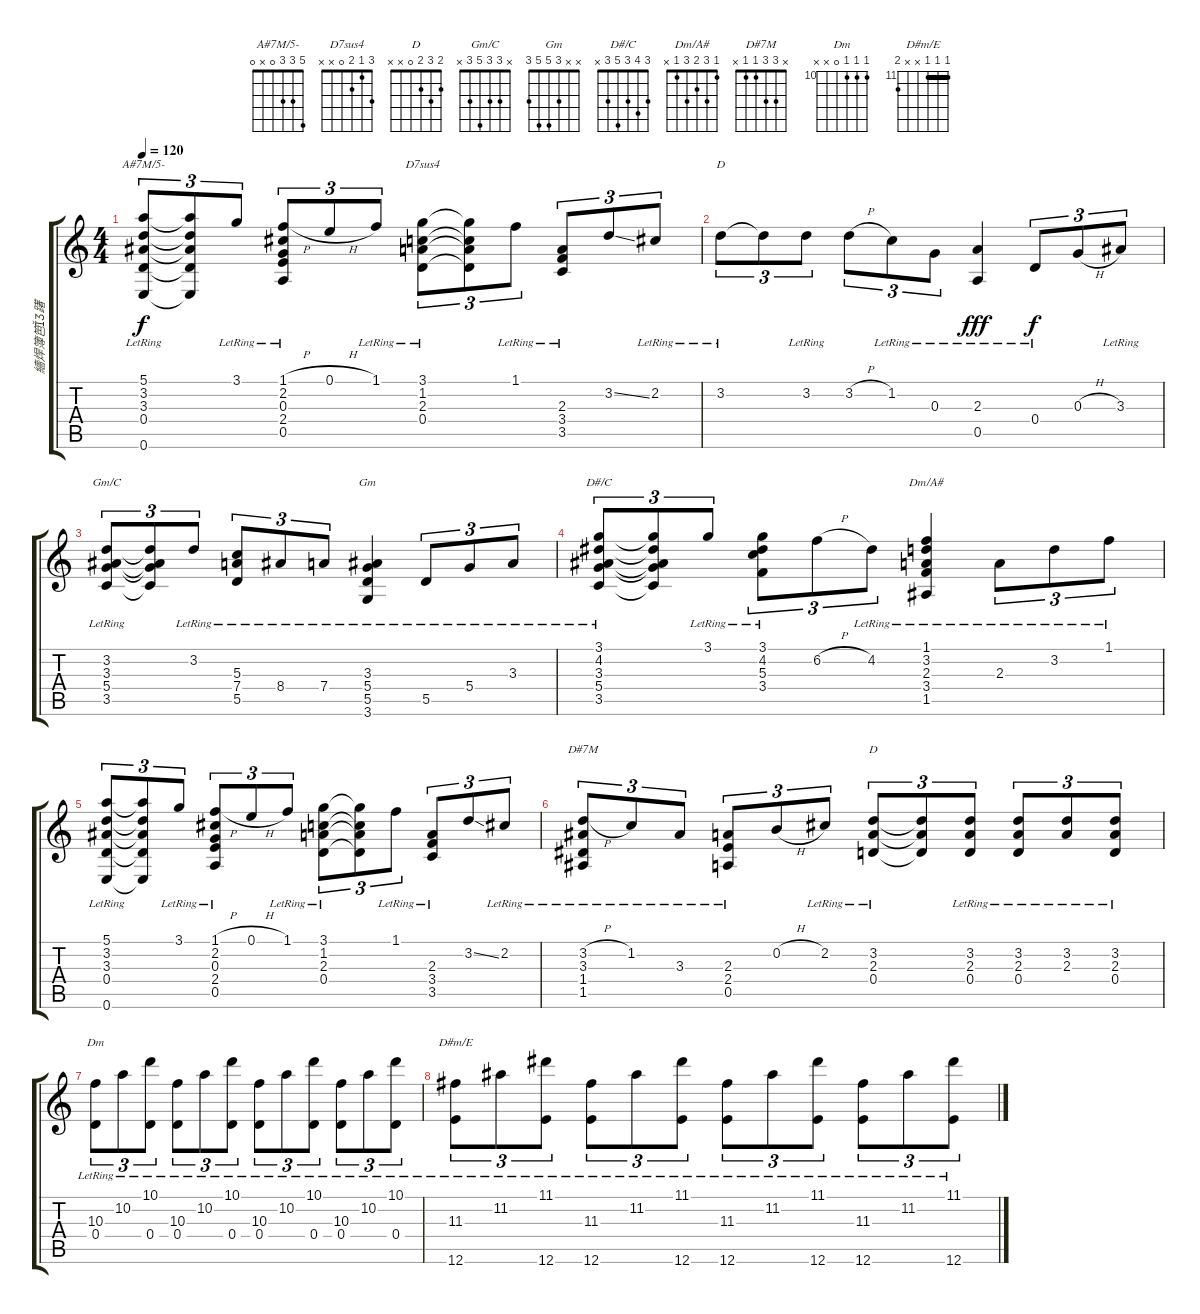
\track ("繬焊簿笆躇" "繬焊簿笆躇") {instrument acousticguitarnylon}
\staff {score tabs}
\tuning (E4 B3 G3 D3 A2 E2) {hide}
\chord ("A#7M/5-" 5 3 3 0 x 0)
\chord ("D7sus4" 3 1 2 0 x x)
\chord ("D" 2 3 2 x x x)
\chord ("Gm/C" x 3 3 5 3 x)
\chord ("Gm" x x 3 5 5 3)
\chord ("D#/C" 3 4 3 5 3 x)
\chord ("Dm/A#" 1 3 2 3 1 x)
\chord ("D#7M" x 3 3 1 1 x)
\chord ("D" 2 3 2 0 x x)
\chord ("Dm" 10 10 10 0 x x) {firstfret 10}
\chord ("D#m/E" 11 11 11 x x 12) {firstfret 11 barre 11}
\ts (4 4)
\tempo 120
\clef g2
\ks c
(5.1{lr} 3.2{lr} 3.3{lr} 0.4{lr} 0.6{lr}).8{tu (3 2) ch "A#7M/5-" dy f} (5.1{t} 3.2{t} 3.3{t} 0.4{t} 0.6{t}).8{tu (3 2)} 3.1{lr}.8{tu (3 2)} (1.1{h} 2.2{lr} 0.3{lr} 2.4{lr} 0.5{lr}).8{tu (3 2)} 0.1{h}.8{tu (3 2)} 1.1{lr}.8{tu (3 2)} (3.1{lr} 1.2{lr} 2.3{lr} 0.4{lr}).8{tu (3 2) ch "D7sus4"} (3.1{t} 1.2{t} 2.3{t} 0.4{t}).8{tu (3 2)} 1.1{lr}.8{tu (3 2)} (2.3{lr} 3.4{lr} 3.5{lr}).8{tu (3 2)} 3.2{ss}.8{tu (3 2)} 2.2{lr}.8{tu (3 2)} |
3.2{lr}.8{tu (3 2) ch "D"} 3.2{t}.8{tu (3 2)} 3.2{lr}.8{tu (3 2)} 3.2{h}.8{tu (3 2)} 1.2{lr}.8{tu (3 2)} 0.3{lr}.8{tu (3 2)} (2.3{lr} 0.5{lr}).4{dy fff} 0.4{lr}.8{tu (3 2) dy f} 0.3{h}.8{tu (3 2)} 3.3{lr}.8{tu (3 2)} |
(3.2{lr} 3.3{lr} 5.4{lr} 3.5{lr}).8{tu (3 2) ch "Gm/C"} (3.2{t} 3.3{t} 5.4{t} 3.5{t}).8{tu (3 2)} 3.2{lr}.8{tu (3 2)} (5.3{lr} 7.4{lr} 5.5{lr}).8{tu (3 2)} 8.4{lr}.8{tu (3 2)} 7.4{lr}.8{tu (3 2)} (3.3{lr} 5.4{lr} 5.5{lr} 3.6{lr}).4{ch "Gm"} 5.5{lr}.8{tu (3 2)} 5.4{lr}.8{tu (3 2)} 3.3{lr}.8{tu (3 2)} |
(3.1{lr} 4.2{lr} 3.3{lr} 5.4{lr} 3.5{lr}).8{tu (3 2) ch "D#/C"} (3.1{t} 4.2{t} 3.3{t} 5.4{t} 3.5{t}).8{tu (3 2)} 3.1{lr}.8{tu (3 2)} (3.1{lr} 4.2{lr} 5.3{lr} 3.4{lr}).8{tu (3 2)} 6.2{h}.8{tu (3 2)} 4.2{lr}.8{tu (3 2)} (1.1{lr} 3.2{lr} 2.3{lr} 3.4{lr} 1.5{lr}).4{ch "Dm/A#"} 2.3{lr}.8{tu (3 2)} 3.2{lr}.8{tu (3 2)} 1.1{lr}.8{tu (3 2)} |
(5.1{lr} 3.2{lr} 3.3{lr} 0.4{lr} 0.6{lr}).8{tu (3 2)} (5.1{t} 3.2{t} 3.3{t} 0.4{t} 0.6{t}).8{tu (3 2)} 3.1{lr}.8{tu (3 2)} (1.1{h} 2.2{lr} 0.3{lr} 2.4{lr} 0.5{lr}).8{tu (3 2)} 0.1{h}.8{tu (3 2)} 1.1{lr}.8{tu (3 2)} (3.1{lr} 1.2{lr} 2.3{lr} 0.4{lr}).8{tu (3 2)} (3.1{t} 1.2{t} 2.3{t} 0.4{t}).8{tu (3 2)} 1.1{lr}.8{tu (3 2)} (2.3{lr} 3.4{lr} 3.5{lr}).8{tu (3 2)} 3.2{ss}.8{tu (3 2)} 2.2{lr}.8{tu (3 2)} |
(3.2{h} 3.3{lr} 1.4{lr} 1.5{lr}).8{tu (3 2) ch "D#7M"} 1.2{lr}.8{tu (3 2)} 3.3{lr}.8{tu (3 2)} (2.3{lr} 2.4{lr} 0.5{lr}).8{tu (3 2)} 0.2{h}.8{tu (3 2)} 2.2{lr}.8{tu (3 2)} (3.2{lr} 2.3{lr} 0.4{lr}).8{tu (3 2) ch "D"} (3.2{t} 2.3{t} 0.4{t}).8{tu (3 2)} (3.2{lr} 2.3{lr} 0.4{lr}).8{tu (3 2)} (3.2{lr} 2.3{lr} 0.4{lr}).8{tu (3 2)} (3.2{lr} 2.3{lr}).8{tu (3 2)} (3.2{lr} 2.3{lr} 0.4{lr}).8{tu (3 2)} |
(10.3{lr} 0.4{lr}).8{tu (3 2) ch "Dm"} 10.2{lr}.8{tu (3 2)} (10.1{lr} 0.4{lr}).8{tu (3 2)} (10.3{lr} 0.4{lr}).8{tu (3 2)} 10.2{lr}.8{tu (3 2)} (10.1{lr} 0.4{lr}).8{tu (3 2)} (10.3{lr} 0.4{lr}).8{tu (3 2)} 10.2{lr}.8{tu (3 2)} (10.1{lr} 0.4{lr}).8{tu (3 2)} (10.3{lr} 0.4{lr}).8{tu (3 2)} 10.2{lr}.8{tu (3 2)} (10.1{lr} 0.4{lr}).8{tu (3 2)} |
(11.3{lr} 12.6{lr}).8{tu (3 2) ch "D#m/E"} 11.2{lr}.8{tu (3 2)} (11.1{lr} 12.6{lr}).8{tu (3 2)} (11.3{lr} 12.6{lr}).8{tu (3 2)} 11.2{lr}.8{tu (3 2)} (11.1{lr} 12.6{lr}).8{tu (3 2)} (11.3{lr} 12.6{lr}).8{tu (3 2)} 11.2{lr}.8{tu (3 2)} (11.1{lr} 12.6{lr}).8{tu (3 2)} (11.3{lr} 12.6{lr}).8{tu (3 2)} 11.2{lr}.8{tu (3 2)} (11.1{lr} 12.6{lr}).8{tu (3 2)}
